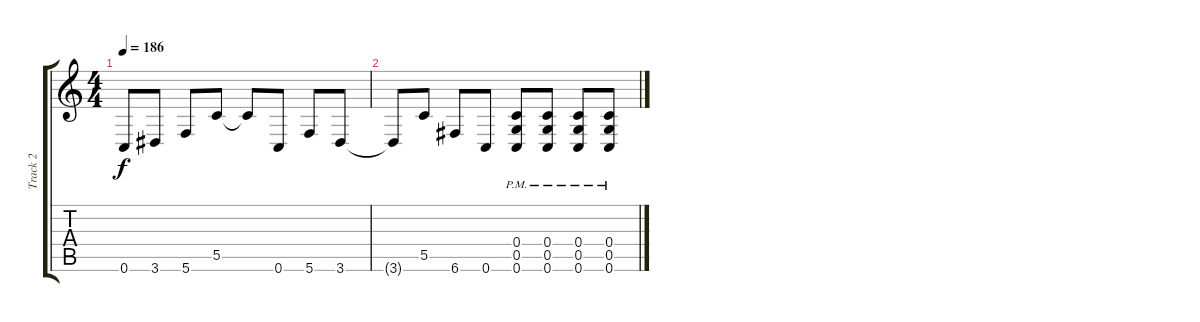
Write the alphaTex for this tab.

\track ("Track 2" "Track 2") {instrument distortionguitar}
\staff {score tabs}
\tuning (D4 A3 F3 C3 G2 C2) {hide}
\ts (4 4)
\tempo 186
\clef g2
\ks c
0.6.8{dy f} 3.6.8 5.6.8 5.5.8 5.5{t}.8 0.6.8 5.6.8 3.6.8 |
3.6{t}.8 5.5.8 6.6.8 0.6.8 (0.4{pm} 0.5{pm} 0.6{pm}).8 (0.4{pm} 0.5{pm} 0.6{pm}).8 (0.4{pm} 0.5{pm} 0.6{pm}).8 (0.4{pm} 0.5{pm} 0.6{pm}).8
